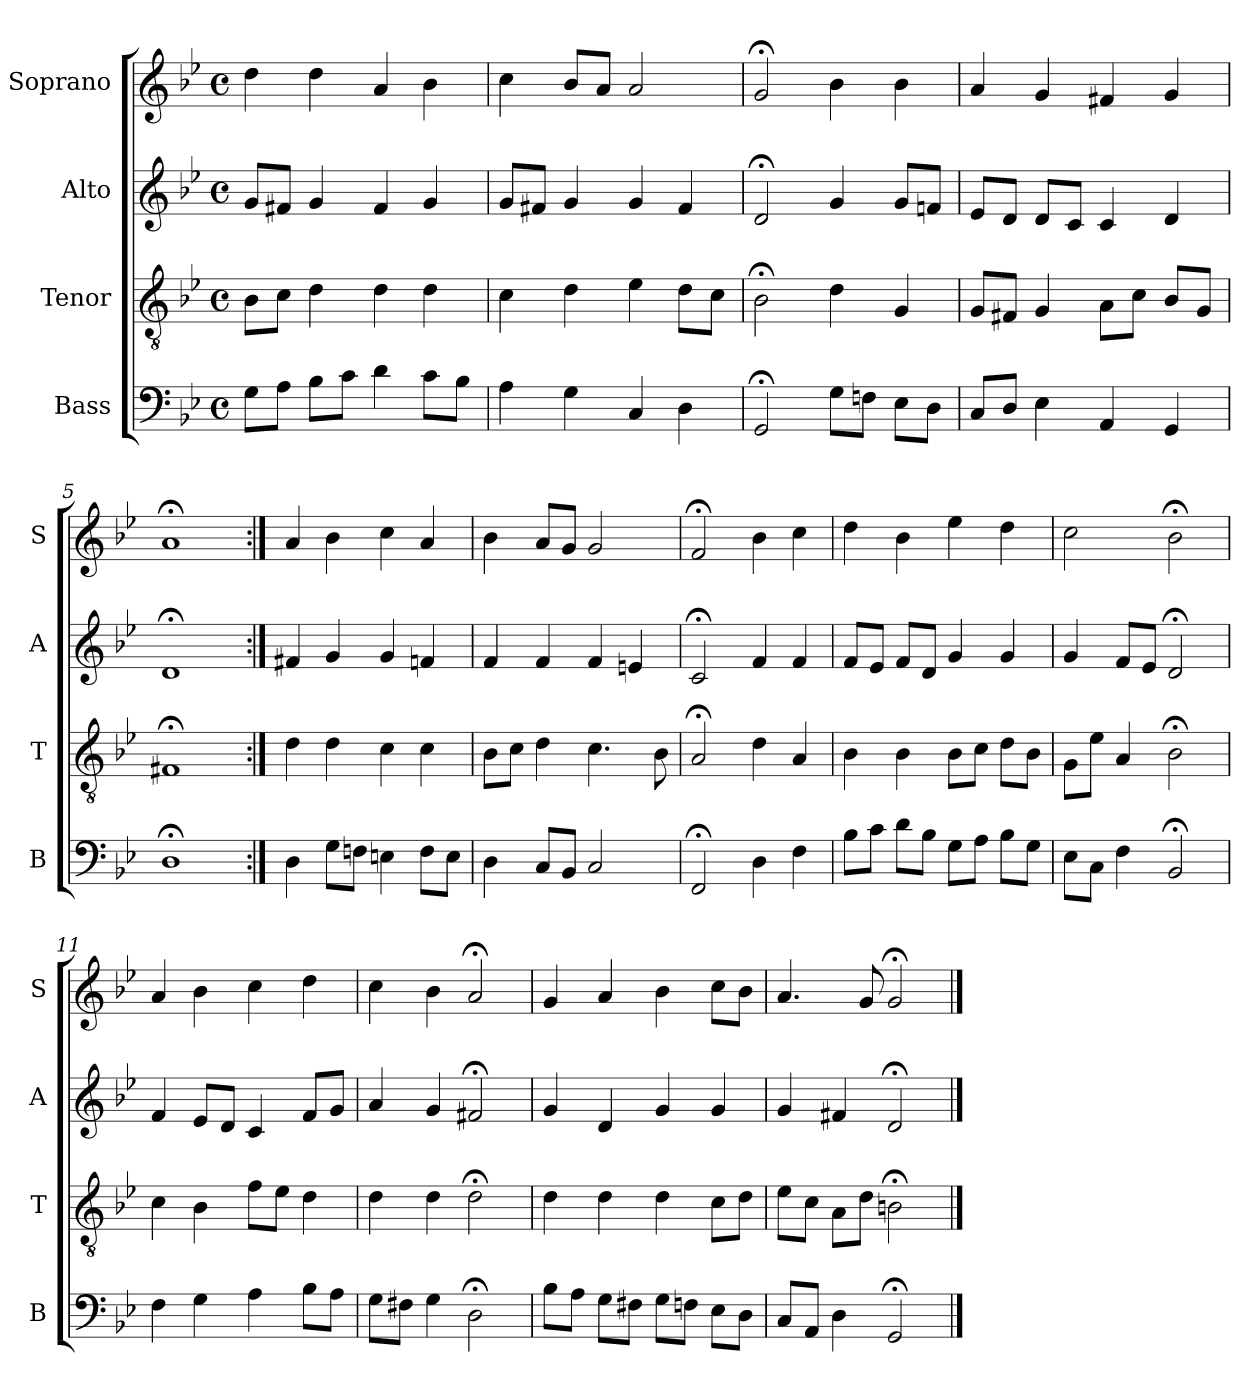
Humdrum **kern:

**kern	**kern	**kern	**kern
*part4	*part3	*part2	*part1
*staff4	*staff3	*staff2	*staff1
*I"Bass	*I"Tenor	*I"Alto	*I"Soprano
*I'B	*I'T	*I'A	*I'S
*clefF4	*clefGv2	*clefG2	*clefG2
*k[b-e-]	*k[b-e-]	*k[b-e-]	*k[b-e-]
*g:	*g:	*g:	*g:
*M4/4	*M4/4	*M4/4	*M4/4
*met(c)	*met(c)	*met(c)	*met(c)
*MM100	*MM100	*MM100	*MM100
=1	=1	=1	=1
8GL	8B-L	8gL	4dd
8AJ	8cJ	8f#XJ	.
8B-L	4d	4g	4dd
8cJ	.	.	.
4d	4d	4f#	4a
8cL	4d	4g	4b-
8B-J	.	.	.
=2	=2	=2	=2
4A	4c	8gL	4cc
.	.	8f#XJ	.
4G	4d	4g	8b-L
.	.	.	8aJ
4C	4e-	4g	2a
4D	8dL	4f#	.
.	8cJ	.	.
=3	=3	=3	=3
2GG;<	2B-;<	2d;<	2g;<
8GL	4d	4g	4b-
8FnJ	.	.	.
8E-L	4G	8gL	4b-
8DJ	.	8fnJ	.
=4	=4	=4	=4
8CL	8GL	8e-L	4a
8DJ	8F#XJ	8dJ	.
4E-	4G	8dL	4g
.	.	8cJ	.
4AA	8AL	4c	4f#X
.	8cJ	.	.
4GG	8B-L	4d	4g
.	8GJ	.	.
=5	=5	=5	=5
1D;<	1F#X;<	1d;<	1a;<
=6:|!	=6:|!	=6:|!	=6:|!
4D	4d	4f#X	4a
8GL	4d	4g	4b-
8FnJ	.	.	.
4En	4c	4g	4cc
8FL	4c	4fn	4a
8EJ	.	.	.
=7	=7	=7	=7
4D	8B-L	4f	4b-
.	8cJ	.	.
8CL	4d	4f	8aL
8BB-J	.	.	8gJ
2C	4.c	4f	2g
.	.	4en	.
.	8B-	.	.
=8	=8	=8	=8
2FF;<	2A;<	2c;<	2f;<
4D	4d	4f	4b-
4F	4A	4f	4cc
=9	=9	=9	=9
8B-L	4B-	8fL	4dd
8cJ	.	8e-J	.
8dL	4B-	8fL	4b-
8B-J	.	8dJ	.
8GL	8B-L	4g	4ee-
8AJ	8cJ	.	.
8B-L	8dL	4g	4dd
8GJ	8B-J	.	.
=10	=10	=10	=10
8E-L	8GL	4g	2cc
8CJ	8e-J	.	.
4F	4A	8fL	.
.	.	8e-J	.
2BB-;<	2B-;<	2d;<	2b-;<
=11	=11	=11	=11
4F	4c	4f	4a
4G	4B-	8e-L	4b-
.	.	8dJ	.
4A	8fL	4c	4cc
.	8e-J	.	.
8B-L	4d	8fL	4dd
8AJ	.	8gJ	.
=12	=12	=12	=12
8GL	4d	4a	4cc
8F#XJ	.	.	.
4G	4d	4g	4b-
2D;<	2d;<	2f#X;<	2a;<
=13	=13	=13	=13
8B-L	4d	4g	4g
8AJ	.	.	.
8GL	4d	4di	4a
8F#XiJ	.	.	.
8GiL	4d	4gi	4b-
8FnJ	.	.	.
8E-L	8cL	4g	8ccL
8DJ	8dJ	.	8b-J
=14	=14	=14	=14
8CL	8e-L	4g	4.a
8AAJ	8cJ	.	.
4D	8AL	4f#X	.
.	8dJ	.	8g
2GG;<	2Bn;<	2d;<	2g;<
==	==	==	==
*-	*-	*-	*-
